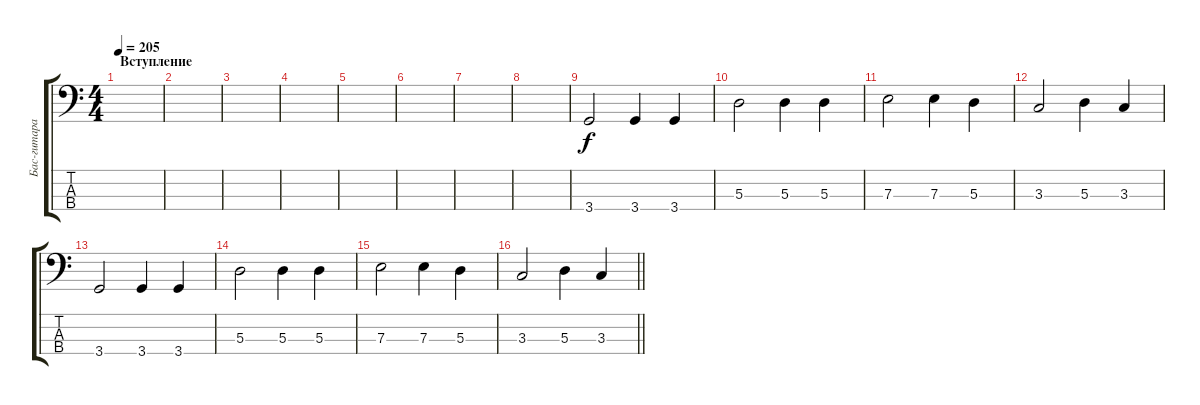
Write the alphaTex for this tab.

\track ("Бас-гитара" "Бас-гитара") {instrument electricbassfinger}
\staff {score tabs}
\tuning (G2 D2 A1 E1) {hide}
\ts (4 4)
\section ("" "Вступление")
\tempo 205
\clef f4
\ks c
|
|
|
|
|
|
|
|
3.4.2 3.4.4 3.4.4 |
5.3.2 5.3.4 5.3.4 |
7.3.2 7.3.4 5.3.4 |
3.3.2 5.3.4 3.3.4 |
3.4.2 3.4.4 3.4.4 |
5.3.2 5.3.4 5.3.4 |
7.3.2 7.3.4 5.3.4 |
\barLineRight lightlight
3.3.2 5.3.4 3.3.4
